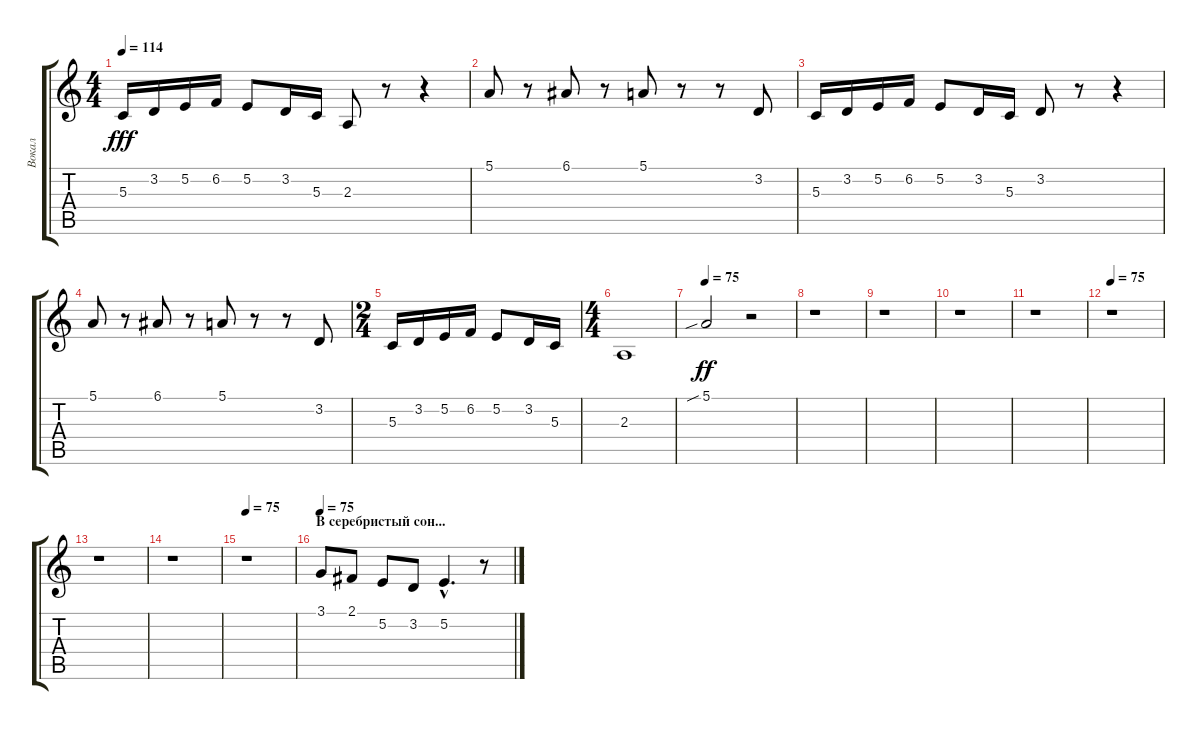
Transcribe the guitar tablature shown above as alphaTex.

\track ("Вокал" "Вокал") {instrument cello}
\staff {score tabs}
\tuning (E4 B3 G3 D3 A2 E2) {hide}
\ts (4 4)
\tempo 114
\clef g2
\ks c
5.3.16{dy fff} 3.2.16 5.2.16 6.2.16 5.2.8 3.2.16 5.3.16 2.3.8 r.8 r.4 |
5.1.8 r.8 6.1.8 r.8 5.1.8 r.8 r.8 3.2.8 |
5.3.16 3.2.16 5.2.16 6.2.16 5.2.8 3.2.16 5.3.16 3.2.8 r.8 r.4 |
5.1.8 r.8 6.1.8 r.8 5.1.8 r.8 r.8 3.2.8 |
\ts (2 4)
5.3.16 3.2.16 5.2.16 6.2.16 5.2.8 3.2.16 5.3.16 |
\ts (4 4)
2.3.1 |
\tempo 75
5.1{sib}.2{dy ff} r.2 |
r.1 |
r.1 |
r.1 |
r.1 |
\tempo 75
r.1 |
r.1 |
r.1 |
\tempo 75
r.1 |
\section ("" "В серебристый сон...")
\tempo 75
3.1.8 2.1.8 5.2.8 3.2.8 5.2{hac}.4{d} r.8
